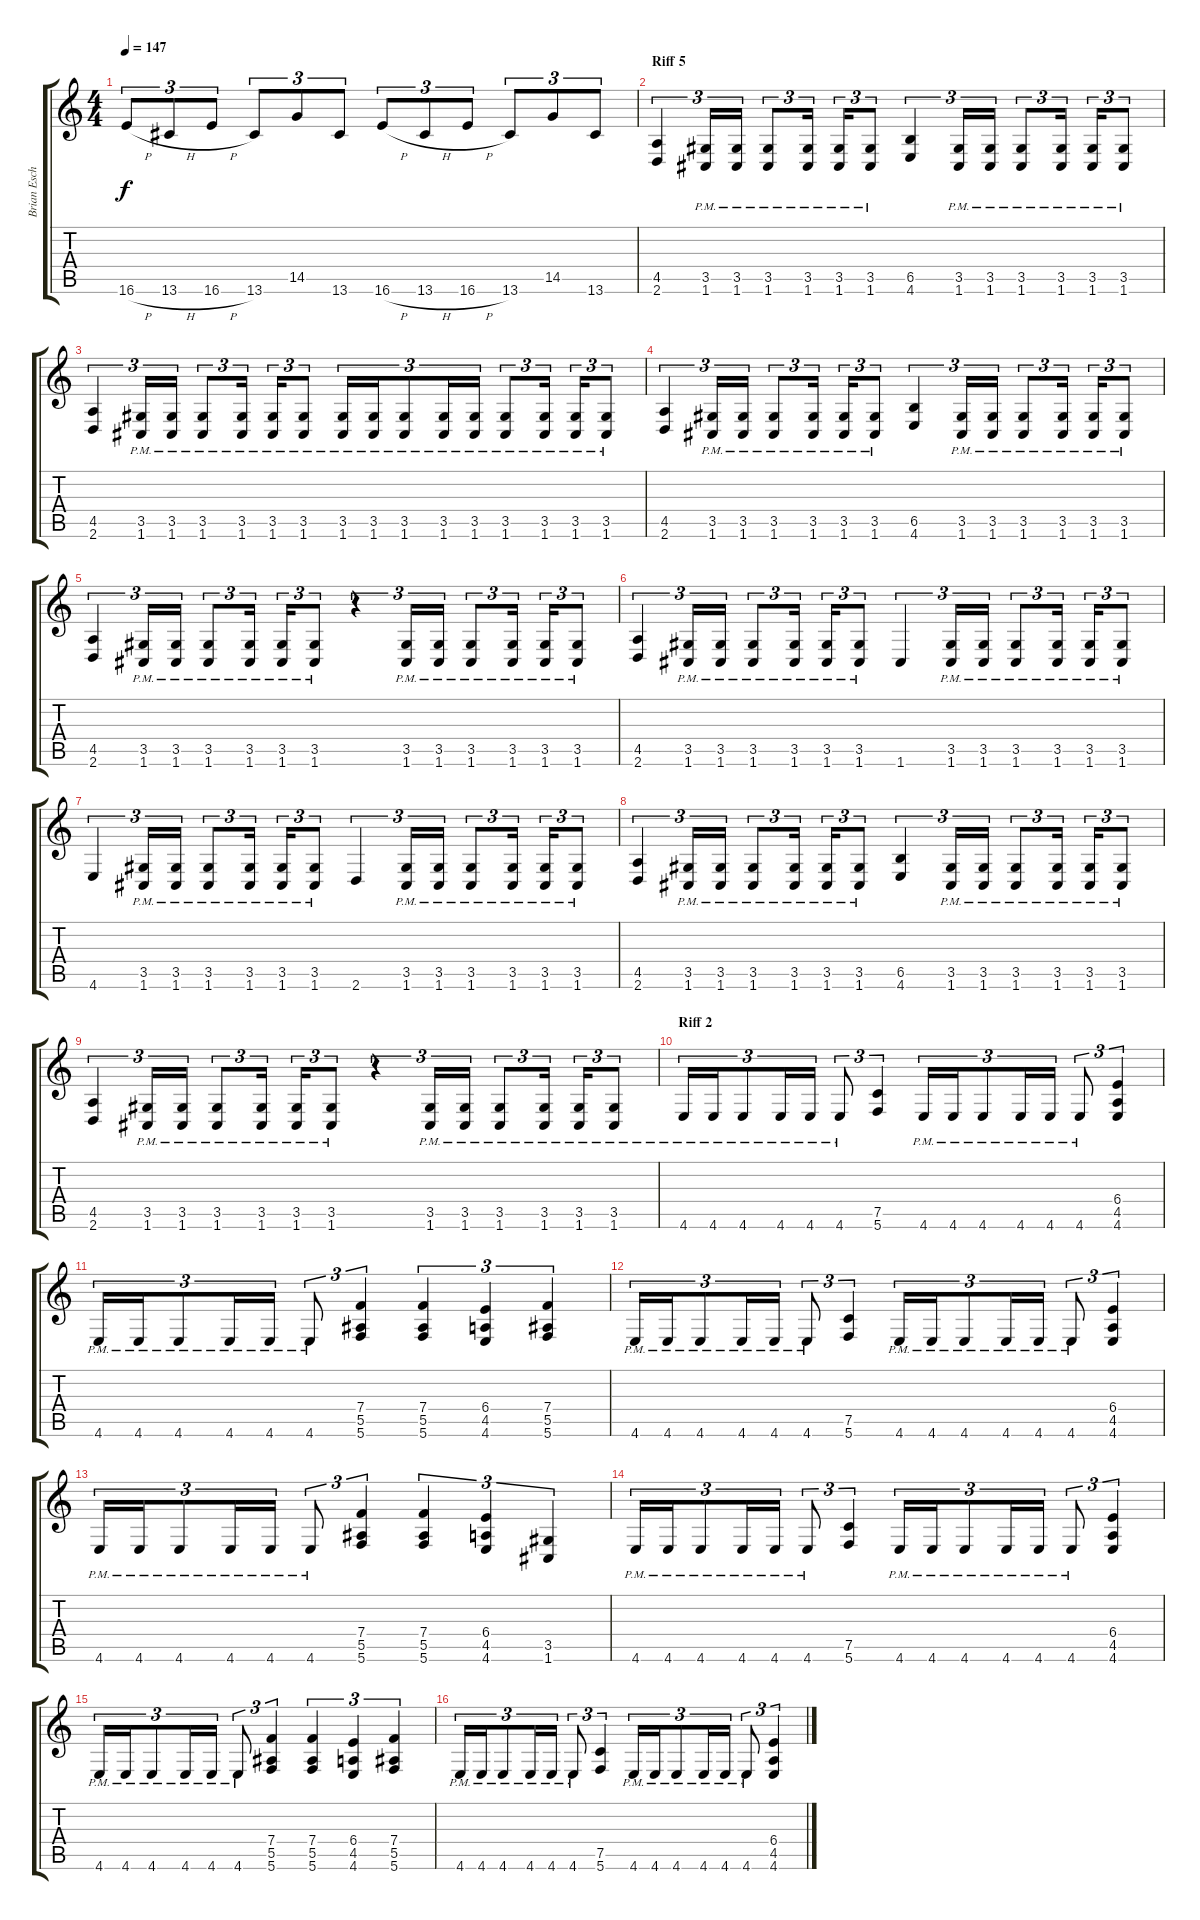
\track ("Brian Eschbach (Lead Guitar)" "Brian Esch") {instrument distortionguitar}
\staff {score tabs}
\tuning (C4 G3 Eb3 Bb2 F2 C2) {hide}
\ts (4 4)
\tempo 147
\clef g2
\ks c
16.6{h}.8{tu (3 2) dy f} 13.6{h}.8{tu (3 2)} 16.6{h}.8{tu (3 2)} 13.6.8{tu (3 2)} 14.5.8{tu (3 2)} 13.6.8{tu (3 2)} 16.6{h}.8{tu (3 2)} 13.6{h}.8{tu (3 2)} 16.6{h}.8{tu (3 2)} 13.6.8{tu (3 2)} 14.5.8{tu (3 2)} 13.6.8{tu (3 2)} |
\section ("" "Riff 5")
(4.5 2.6).4{tu (3 2)} (3.5{pm} 1.6{pm}).16{tu (3 2)} (3.5{pm} 1.6{pm}).16{tu (3 2)} (3.5{pm} 1.6{pm}).8{tu (3 2)} (3.5{pm} 1.6{pm}).16{tu (3 2)} (3.5{pm} 1.6{pm}).16{tu (3 2)} (3.5{pm} 1.6{pm}).8{tu (3 2)} (6.5 4.6).4{tu (3 2)} (3.5{pm} 1.6{pm}).16{tu (3 2)} (3.5{pm} 1.6{pm}).16{tu (3 2)} (3.5{pm} 1.6{pm}).8{tu (3 2)} (3.5{pm} 1.6{pm}).16{tu (3 2)} (3.5{pm} 1.6{pm}).16{tu (3 2)} (3.5{pm} 1.6{pm}).8{tu (3 2)} |
(4.5 2.6).4{tu (3 2)} (3.5{pm} 1.6{pm}).16{tu (3 2)} (3.5{pm} 1.6{pm}).16{tu (3 2)} (3.5{pm} 1.6{pm}).8{tu (3 2)} (3.5{pm} 1.6{pm}).16{tu (3 2)} (3.5{pm} 1.6{pm}).16{tu (3 2)} (3.5{pm} 1.6{pm}).8{tu (3 2)} (3.5{pm} 1.6{pm}).16{tu (3 2)} (3.5{pm} 1.6{pm}).16{tu (3 2)} (3.5{pm} 1.6{pm}).8{tu (3 2)} (3.5{pm} 1.6{pm}).16{tu (3 2)} (3.5{pm} 1.6{pm}).16{tu (3 2)} (3.5{pm} 1.6{pm}).8{tu (3 2)} (3.5{pm} 1.6{pm}).16{tu (3 2)} (3.5{pm} 1.6{pm}).16{tu (3 2)} (3.5{pm} 1.6{pm}).8{tu (3 2)} |
(4.5 2.6).4{tu (3 2)} (3.5{pm} 1.6{pm}).16{tu (3 2)} (3.5{pm} 1.6{pm}).16{tu (3 2)} (3.5{pm} 1.6{pm}).8{tu (3 2)} (3.5{pm} 1.6{pm}).16{tu (3 2)} (3.5{pm} 1.6{pm}).16{tu (3 2)} (3.5{pm} 1.6{pm}).8{tu (3 2)} (6.5 4.6).4{tu (3 2)} (3.5{pm} 1.6{pm}).16{tu (3 2)} (3.5{pm} 1.6{pm}).16{tu (3 2)} (3.5{pm} 1.6{pm}).8{tu (3 2)} (3.5{pm} 1.6{pm}).16{tu (3 2)} (3.5{pm} 1.6{pm}).16{tu (3 2)} (3.5{pm} 1.6{pm}).8{tu (3 2)} |
(4.5 2.6).4{tu (3 2)} (3.5{pm} 1.6{pm}).16{tu (3 2)} (3.5{pm} 1.6{pm}).16{tu (3 2)} (3.5{pm} 1.6{pm}).8{tu (3 2)} (3.5{pm} 1.6{pm}).16{tu (3 2)} (3.5{pm} 1.6{pm}).16{tu (3 2)} (3.5{pm} 1.6{pm}).8{tu (3 2)} r.4{tu (3 2)} (3.5{pm} 1.6{pm}).16{tu (3 2)} (3.5{pm} 1.6{pm}).16{tu (3 2)} (3.5{pm} 1.6{pm}).8{tu (3 2)} (3.5{pm} 1.6{pm}).16{tu (3 2)} (3.5{pm} 1.6{pm}).16{tu (3 2)} (3.5{pm} 1.6{pm}).8{tu (3 2)} |
(4.5 2.6).4{tu (3 2)} (3.5{pm} 1.6{pm}).16{tu (3 2)} (3.5{pm} 1.6{pm}).16{tu (3 2)} (3.5{pm} 1.6{pm}).8{tu (3 2)} (3.5{pm} 1.6{pm}).16{tu (3 2)} (3.5{pm} 1.6{pm}).16{tu (3 2)} (3.5{pm} 1.6{pm}).8{tu (3 2)} 1.6.4{tu (3 2)} (3.5{pm} 1.6{pm}).16{tu (3 2)} (3.5{pm} 1.6{pm}).16{tu (3 2)} (3.5{pm} 1.6{pm}).8{tu (3 2)} (3.5{pm} 1.6{pm}).16{tu (3 2)} (3.5{pm} 1.6{pm}).16{tu (3 2)} (3.5{pm} 1.6{pm}).8{tu (3 2)} |
4.6.4{tu (3 2)} (3.5{pm} 1.6{pm}).16{tu (3 2)} (3.5{pm} 1.6{pm}).16{tu (3 2)} (3.5{pm} 1.6{pm}).8{tu (3 2)} (3.5{pm} 1.6{pm}).16{tu (3 2)} (3.5{pm} 1.6{pm}).16{tu (3 2)} (3.5{pm} 1.6{pm}).8{tu (3 2)} 2.6.4{tu (3 2)} (3.5{pm} 1.6{pm}).16{tu (3 2)} (3.5{pm} 1.6{pm}).16{tu (3 2)} (3.5{pm} 1.6{pm}).8{tu (3 2)} (3.5{pm} 1.6{pm}).16{tu (3 2)} (3.5{pm} 1.6{pm}).16{tu (3 2)} (3.5{pm} 1.6{pm}).8{tu (3 2)} |
(4.5 2.6).4{tu (3 2)} (3.5{pm} 1.6{pm}).16{tu (3 2)} (3.5{pm} 1.6{pm}).16{tu (3 2)} (3.5{pm} 1.6{pm}).8{tu (3 2)} (3.5{pm} 1.6{pm}).16{tu (3 2)} (3.5{pm} 1.6{pm}).16{tu (3 2)} (3.5{pm} 1.6{pm}).8{tu (3 2)} (6.5 4.6).4{tu (3 2)} (3.5{pm} 1.6{pm}).16{tu (3 2)} (3.5{pm} 1.6{pm}).16{tu (3 2)} (3.5{pm} 1.6{pm}).8{tu (3 2)} (3.5{pm} 1.6{pm}).16{tu (3 2)} (3.5{pm} 1.6{pm}).16{tu (3 2)} (3.5{pm} 1.6{pm}).8{tu (3 2)} |
(4.5 2.6).4{tu (3 2)} (3.5{pm} 1.6{pm}).16{tu (3 2)} (3.5{pm} 1.6{pm}).16{tu (3 2)} (3.5{pm} 1.6{pm}).8{tu (3 2)} (3.5{pm} 1.6{pm}).16{tu (3 2)} (3.5{pm} 1.6{pm}).16{tu (3 2)} (3.5{pm} 1.6{pm}).8{tu (3 2)} r.4{tu (3 2)} (3.5{pm} 1.6{pm}).16{tu (3 2)} (3.5{pm} 1.6{pm}).16{tu (3 2)} (3.5{pm} 1.6{pm}).8{tu (3 2)} (3.5{pm} 1.6{pm}).16{tu (3 2)} (3.5{pm} 1.6{pm}).16{tu (3 2)} (3.5{pm} 1.6{pm}).8{tu (3 2)} |
\section ("" "Riff 2")
4.6{pm}.16{tu (3 2)} 4.6{pm}.16{tu (3 2)} 4.6{pm}.8{tu (3 2)} 4.6{pm}.16{tu (3 2)} 4.6{pm}.16{tu (3 2)} 4.6{pm}.8{tu (3 2)} (7.5 5.6).4{tu (3 2)} 4.6{pm}.16{tu (3 2)} 4.6{pm}.16{tu (3 2)} 4.6{pm}.8{tu (3 2)} 4.6{pm}.16{tu (3 2)} 4.6{pm}.16{tu (3 2)} 4.6{pm}.8{tu (3 2)} (6.4 4.5 4.6).4{tu (3 2)} |
4.6{pm}.16{tu (3 2)} 4.6{pm}.16{tu (3 2)} 4.6{pm}.8{tu (3 2)} 4.6{pm}.16{tu (3 2)} 4.6{pm}.16{tu (3 2)} 4.6{pm}.8{tu (3 2)} (7.4 5.5 5.6).4{tu (3 2)} (7.4 5.5 5.6).4{tu (3 2)} (6.4 4.5 4.6).4{tu (3 2)} (7.4 5.5 5.6).4{tu (3 2)} |
4.6{pm}.16{tu (3 2)} 4.6{pm}.16{tu (3 2)} 4.6{pm}.8{tu (3 2)} 4.6{pm}.16{tu (3 2)} 4.6{pm}.16{tu (3 2)} 4.6{pm}.8{tu (3 2)} (7.5 5.6).4{tu (3 2)} 4.6{pm}.16{tu (3 2)} 4.6{pm}.16{tu (3 2)} 4.6{pm}.8{tu (3 2)} 4.6{pm}.16{tu (3 2)} 4.6{pm}.16{tu (3 2)} 4.6{pm}.8{tu (3 2)} (6.4 4.5 4.6).4{tu (3 2)} |
4.6{pm}.16{tu (3 2)} 4.6{pm}.16{tu (3 2)} 4.6{pm}.8{tu (3 2)} 4.6{pm}.16{tu (3 2)} 4.6{pm}.16{tu (3 2)} 4.6{pm}.8{tu (3 2)} (7.4 5.5 5.6).4{tu (3 2)} (7.4 5.5 5.6).4{tu (3 2)} (6.4 4.5 4.6).4{tu (3 2)} (3.5 1.6).4{tu (3 2)} |
4.6{pm}.16{tu (3 2)} 4.6{pm}.16{tu (3 2)} 4.6{pm}.8{tu (3 2)} 4.6{pm}.16{tu (3 2)} 4.6{pm}.16{tu (3 2)} 4.6{pm}.8{tu (3 2)} (7.5 5.6).4{tu (3 2)} 4.6{pm}.16{tu (3 2)} 4.6{pm}.16{tu (3 2)} 4.6{pm}.8{tu (3 2)} 4.6{pm}.16{tu (3 2)} 4.6{pm}.16{tu (3 2)} 4.6{pm}.8{tu (3 2)} (6.4 4.5 4.6).4{tu (3 2)} |
4.6{pm}.16{tu (3 2)} 4.6{pm}.16{tu (3 2)} 4.6{pm}.8{tu (3 2)} 4.6{pm}.16{tu (3 2)} 4.6{pm}.16{tu (3 2)} 4.6{pm}.8{tu (3 2)} (7.4 5.5 5.6).4{tu (3 2)} (7.4 5.5 5.6).4{tu (3 2)} (6.4 4.5 4.6).4{tu (3 2)} (7.4 5.5 5.6).4{tu (3 2)} |
4.6{pm}.16{tu (3 2)} 4.6{pm}.16{tu (3 2)} 4.6{pm}.8{tu (3 2)} 4.6{pm}.16{tu (3 2)} 4.6{pm}.16{tu (3 2)} 4.6{pm}.8{tu (3 2)} (7.5 5.6).4{tu (3 2)} 4.6{pm}.16{tu (3 2)} 4.6{pm}.16{tu (3 2)} 4.6{pm}.8{tu (3 2)} 4.6{pm}.16{tu (3 2)} 4.6{pm}.16{tu (3 2)} 4.6{pm}.8{tu (3 2)} (6.4 4.5 4.6).4{tu (3 2)}
